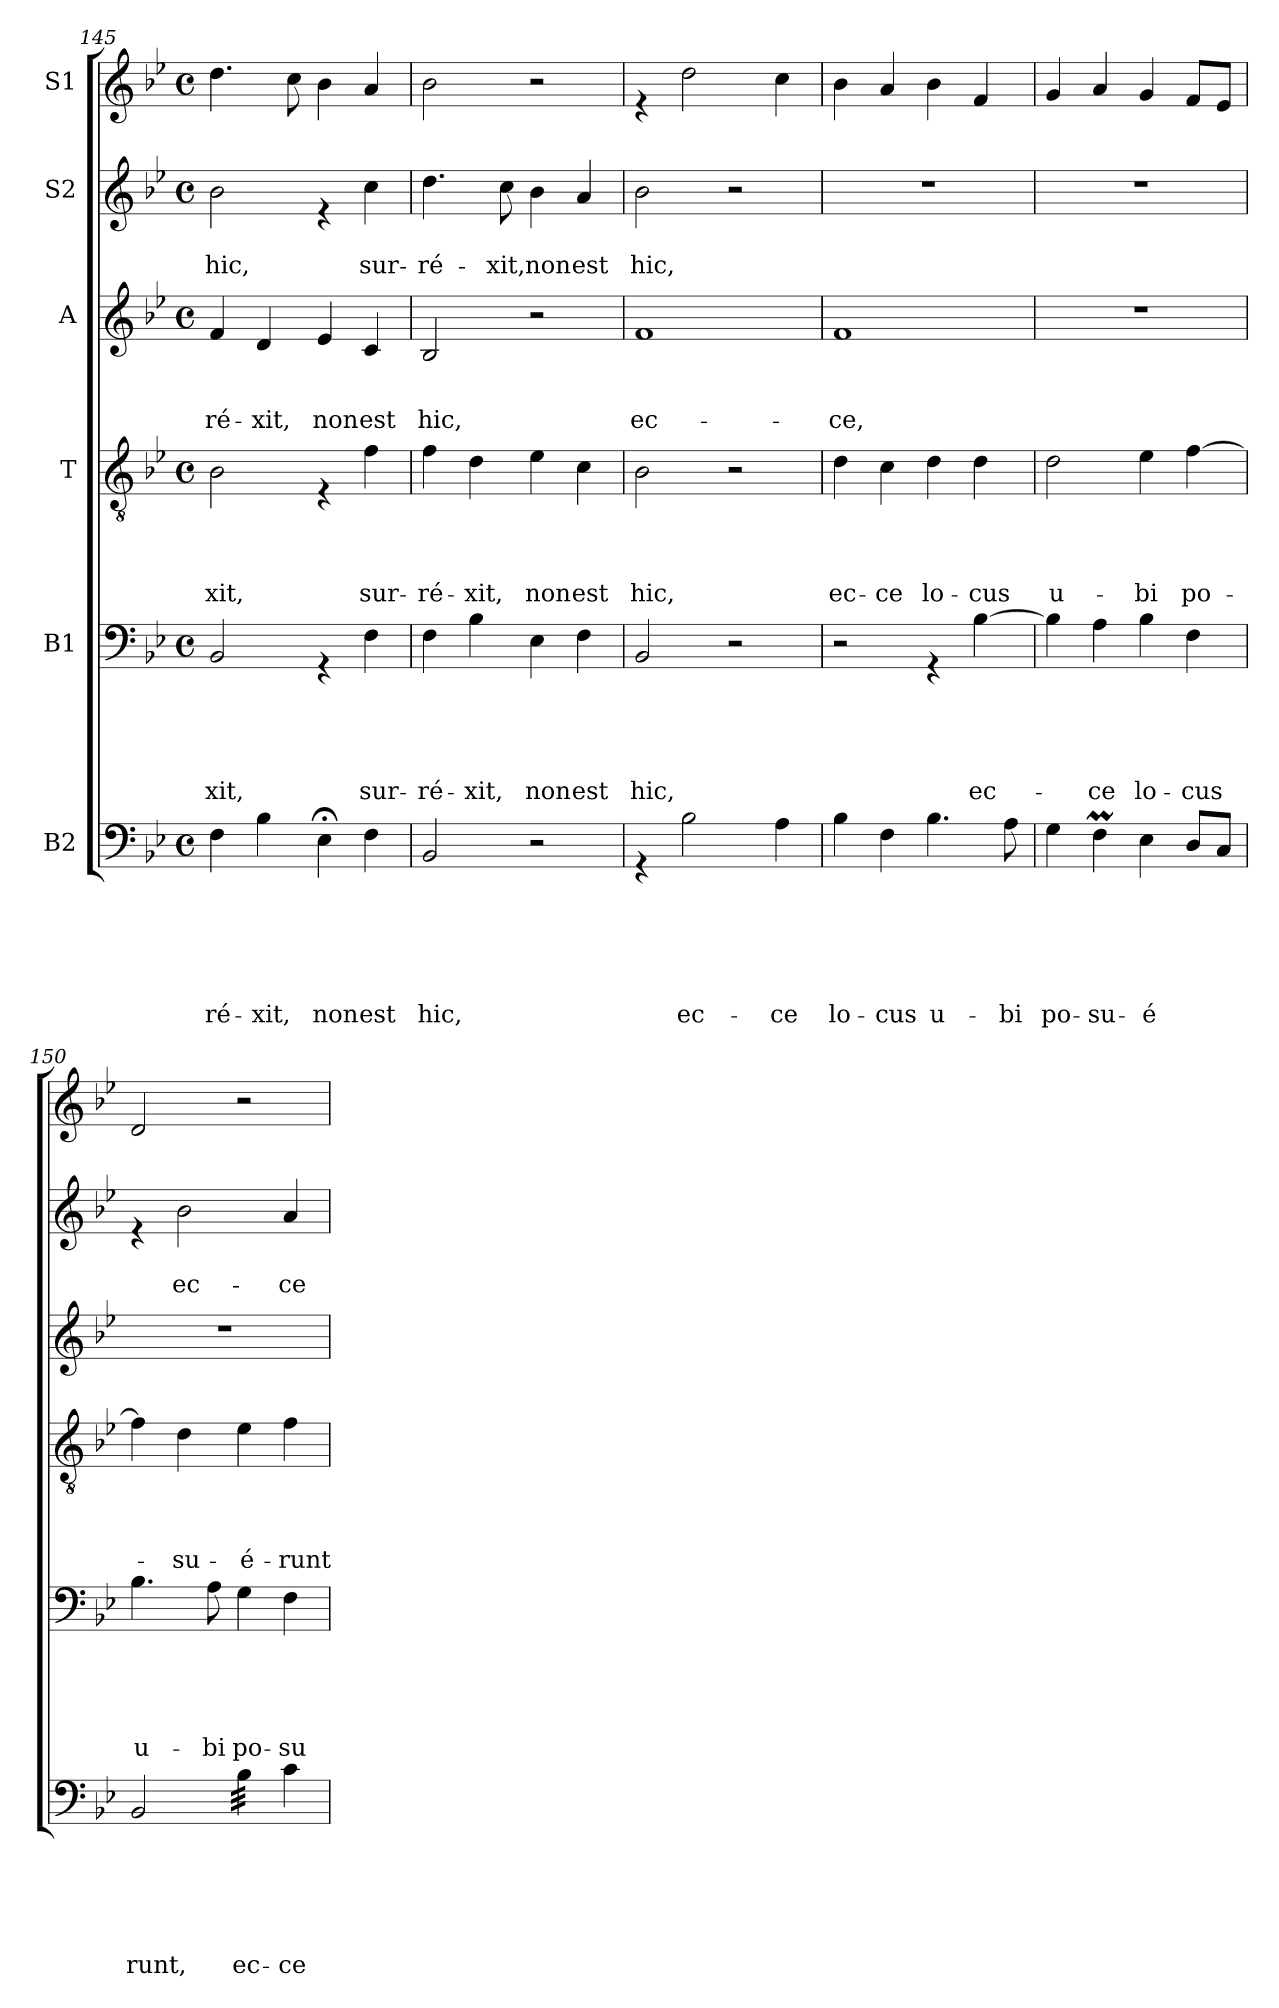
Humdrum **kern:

**kern	**text	**text	**text	**text	**text	**text	**kern	**text	**text	**text	**text	**text	**kern	**text	**text	**text	**text	**kern	**text	**text	**text	**kern	**text	**text	**kern
*part6	*part6	*part6	*part6	*part6	*part6	*part6	*part5	*part5	*part5	*part5	*part5	*part5	*part4	*part4	*part4	*part4	*part4	*part3	*part3	*part3	*part3	*part2	*part2	*part2	*part1
*staff6	*staff6	*staff6	*staff6	*staff6	*staff6	*staff6	*staff5	*staff5	*staff5	*staff5	*staff5	*staff5	*staff4	*staff4	*staff4	*staff4	*staff4	*staff3	*staff3	*staff3	*staff3	*staff2	*staff2	*staff2	*staff1
*I"B2	*	*	*	*	*	*	*I"B1	*	*	*	*	*	*I"T	*	*	*	*	*I"A	*	*	*	*I"S2	*	*	*I"S1
*clefF4	*	*	*	*	*	*	*clefF4	*	*	*	*	*	*clefGv2	*	*	*	*	*clefG2	*	*	*	*clefG2	*	*	*clefG2
*k[b-e-]	*	*	*	*	*	*	*k[b-e-]	*	*	*	*	*	*k[b-e-]	*	*	*	*	*k[b-e-]	*	*	*	*k[b-e-]	*	*	*k[b-e-]
*B-:	*	*	*	*	*	*	*B-:	*	*	*	*	*	*B-:	*	*	*	*	*B-:	*	*	*	*B-:	*	*	*B-:
*M4/4	*	*	*	*	*	*	*M4/4	*	*	*	*	*	*M4/4	*	*	*	*	*M4/4	*	*	*	*M4/4	*	*	*M4/4
*met(c)	*	*	*	*	*	*	*met(c)	*	*	*	*	*	*met(c)	*	*	*	*	*met(c)	*	*	*	*met(c)	*	*	*met(c)
=145	=145	=145	=145	=145	=145	=145	=145	=145	=145	=145	=145	=145	=145	=145	=145	=145	=145	=145	=145	=145	=145	=145	=145	=145	=145
!	!	!	!	!	!	!LO:LY:b	!	!	!	!	!	!LO:LY:b	!	!	!	!	!LO:LY:b	!	!	!	!LO:LY:b	!	!	!LO:LY:b	!
4F\	.	.	.	.	.	-ré-	2BB-/	.	.	.	.	xit,	2B-\	.	.	.	-xit,	4f/	.	.	-ré-	2b-\	.	hic,	4.dd\
!	!	!	!	!	!	!LO:LY:b	!	!	!	!	!	!	!	!	!	!	!	!	!	!	!LO:LY:b	!	!	!	!
4B-\	.	.	.	.	.	-xit,	.	.	.	.	.	.	.	.	.	.	.	4d/	.	.	-xit,	.	.	.	.
.	.	.	.	.	.	.	.	.	.	.	.	.	.	.	.	.	.	.	.	.	.	.	.	.	8cc\
!	!	!	!	!	!	!LO:LY:b	!	!	!	!	!	!	!	!	!	!	!	!	!	!	!LO:LY:b	!	!	!	!
4E-;<\	.	.	.	.	.	non	4rGG	.	.	.	.	.	4rE	.	.	.	.	4e-/	.	.	non	4re	.	.	4b-\
!	!	!	!	!	!	!LO:LY:b	!	!	!	!	!	!LO:LY:b	!	!	!	!	!LO:LY:b	!	!	!	!LO:LY:b	!	!	!LO:LY:b	!
4F\	.	.	.	.	.	est	4F\	.	.	.	.	sur-	4f\	.	.	.	sur-	4c/	.	.	est	4cc\	.	sur-	4a/
=146	=146	=146	=146	=146	=146	=146	=146	=146	=146	=146	=146	=146	=146	=146	=146	=146	=146	=146	=146	=146	=146	=146	=146	=146	=146
!	!	!	!	!	!	!LO:LY:b	!	!	!	!	!	!LO:LY:b	!	!	!	!	!LO:LY:b	!	!	!	!LO:LY:b	!	!	!LO:LY:b	!
2BB-/	.	.	.	.	.	hic,	4F\	.	.	.	.	-ré-	4f\	.	.	.	-ré-	2B-/	.	.	hic,	4.dd\	.	-ré-	2b-\
!	!	!	!	!	!	!	!	!	!	!	!	!LO:LY:b	!	!	!	!	!LO:LY:b	!	!	!	!	!	!	!	!
.	.	.	.	.	.	.	4B-\	.	.	.	.	-xit,	4d\	.	.	.	-xit,	.	.	.	.	.	.	.	.
!	!	!	!	!	!	!	!	!	!	!	!	!	!	!	!	!	!	!	!	!	!	!	!	!LO:LY:b	!
.	.	.	.	.	.	.	.	.	.	.	.	.	.	.	.	.	.	.	.	.	.	8cc\	.	-xit,	.
!	!	!	!	!	!	!	!	!	!	!	!	!LO:LY:b	!	!	!	!	!LO:LY:b	!	!	!	!	!	!	!LO:LY:b	!
2r	.	.	.	.	.	.	4E-\	.	.	.	.	non	4e-\	.	.	.	non	2r	.	.	.	4b-\	.	non	2r
!	!	!	!	!	!	!	!	!	!	!	!	!LO:LY:b	!	!	!	!	!LO:LY:b	!	!	!	!	!	!	!LO:LY:b	!
.	.	.	.	.	.	.	4F\	.	.	.	.	est	4c\	.	.	.	est	.	.	.	.	4a/	.	est	.
!!LO:LB:g=z
=147	=147	=147	=147	=147	=147	=147	=147	=147	=147	=147	=147	=147	=147	=147	=147	=147	=147	=147	=147	=147	=147	=147	=147	=147	=147
!	!	!	!	!	!	!	!	!	!	!	!	!LO:LY:b	!	!	!	!	!LO:LY:b	!	!	!	!LO:LY:b	!	!	!LO:LY:b	!
4rGG	.	.	.	.	.	.	2BB-/	.	.	.	.	hic,	2B-\	.	.	.	hic,	1f	.	.	ec-	2b-\	.	hic,	4re
!	!	!	!	!	!	!LO:LY:b	!	!	!	!	!	!	!	!	!	!	!	!	!	!	!	!	!	!	!
2B-\	.	.	.	.	.	ec-	.	.	.	.	.	.	.	.	.	.	.	.	.	.	.	.	.	.	2dd\
.	.	.	.	.	.	.	2r	.	.	.	.	.	2r	.	.	.	.	.	.	.	.	2r	.	.	.
!	!	!	!	!	!	!LO:LY:b	!	!	!	!	!	!	!	!	!	!	!	!	!	!	!	!	!	!	!
4A\	.	.	.	.	.	-ce	.	.	.	.	.	.	.	.	.	.	.	.	.	.	.	.	.	.	4cc\
=148	=148	=148	=148	=148	=148	=148	=148	=148	=148	=148	=148	=148	=148	=148	=148	=148	=148	=148	=148	=148	=148	=148	=148	=148	=148
!	!	!	!	!	!	!LO:LY:b	!	!	!	!	!	!	!	!	!	!	!LO:LY:b	!	!	!	!LO:LY:b	!	!	!	!
4B-\	.	.	.	.	.	lo-	2r	.	.	.	.	.	4d\	.	.	.	ec-	1f	.	.	-ce,	1r	.	.	4b-\
!	!	!	!	!	!	!LO:LY:b	!	!	!	!	!	!	!	!	!	!	!LO:LY:b	!	!	!	!	!	!	!	!
4F\	.	.	.	.	.	-cus	.	.	.	.	.	.	4c\	.	.	.	-ce	.	.	.	.	.	.	.	4a/
!	!	!	!	!	!	!LO:LY:b	!	!	!	!	!	!	!	!	!	!	!LO:LY:b	!	!	!	!	!	!	!	!
4.B-\	.	.	.	.	.	u-	4rGG	.	.	.	.	.	4d\	.	.	.	lo-	.	.	.	.	.	.	.	4b-\
!	!	!	!	!	!	!	!	!	!	!	!	!LO:LY:b	!	!	!	!	!LO:LY:b	!	!	!	!	!	!	!	!
.	.	.	.	.	.	.	[>4B-\	.	.	.	.	ec-	4d\	.	.	.	-cus	.	.	.	.	.	.	.	4f/
!	!	!	!	!	!	!LO:LY:b	!	!	!	!	!	!	!	!	!	!	!	!	!	!	!	!	!	!	!
8A\	.	.	.	.	.	-bi	.	.	.	.	.	.	.	.	.	.	.	.	.	.	.	.	.	.	.
=149	=149	=149	=149	=149	=149	=149	=149	=149	=149	=149	=149	=149	=149	=149	=149	=149	=149	=149	=149	=149	=149	=149	=149	=149	=149
!	!	!	!	!	!	!LO:LY:b	!	!	!	!	!	!	!	!	!	!	!LO:LY:b	!	!	!	!	!	!	!	!
4G\	.	.	.	.	.	po-	4B-\]	.	.	.	.	.	2d\	.	.	.	u-	1r	.	.	.	1r	.	.	4g/
!	!	!	!	!	!	!LO:LY:b	!	!	!	!	!	!LO:LY:b	!	!	!	!	!	!	!	!	!	!	!	!	!
4FM\	.	.	.	.	.	-su-	4A\	.	.	.	.	-ce	.	.	.	.	.	.	.	.	.	.	.	.	4a/
!	!	!	!	!	!	!LO:LY:b	!	!	!	!	!	!LO:LY:b	!	!	!	!	!LO:LY:b	!	!	!	!	!	!	!	!
4E-\	.	.	.	.	.	-é	4B-\	.	.	.	.	lo-	4e-\	.	.	.	-bi	.	.	.	.	.	.	.	4g/
!	!	!	!	!	!	!	!	!	!	!	!	!LO:LY:b	!	!	!	!	!LO:LY:b	!	!	!	!	!	!	!	!
8D/L	.	.	.	.	.	.	4F\	.	.	.	.	-cus	[>4f\	.	.	.	po-	.	.	.	.	.	.	.	8f/L
8C/J	.	.	.	.	.	.	.	.	.	.	.	.	.	.	.	.	.	.	.	.	.	.	.	.	8e-/J
=150	=150	=150	=150	=150	=150	=150	=150	=150	=150	=150	=150	=150	=150	=150	=150	=150	=150	=150	=150	=150	=150	=150	=150	=150	=150
!	!	!	!	!	!	!LO:LY:b	!	!	!	!	!	!LO:LY:b	!	!	!	!	!	!	!	!	!	!	!	!	!
2BB-/	.	.	.	.	.	runt,	4.B-\	.	.	.	.	u-	4f\]	.	.	.	.	1r	.	.	.	4re	.	.	2d/
!	!	!	!	!	!	!	!	!	!	!	!	!	!	!	!	!	!LO:LY:b	!	!	!	!	!	!	!LO:LY:b	!
.	.	.	.	.	.	.	.	.	.	.	.	.	4d\	.	.	.	-su-	.	.	.	.	2b-\	.	ec-	.
!	!	!	!	!	!	!	!	!	!	!	!	!LO:LY:b	!	!	!	!	!	!	!	!	!	!	!	!	!
.	.	.	.	.	.	.	8A\	.	.	.	.	-bi	.	.	.	.	.	.	.	.	.	.	.	.	.
!	!	!	!	!	!	!LO:LY:b	!	!	!	!	!	!LO:LY:b	!	!	!	!	!LO:LY:b	!	!	!	!	!	!	!	!
*tremolo	*	*	*	*	*	*	*	*	*	*	*	*	*	*	*	*	*	*	*	*	*	*	*	*	*
32B-\LLL	.	.	.	.	.	ec-	4G\	.	.	.	.	po-	4e-\	.	.	.	-é-	.	.	.	.	.	.	.	2r
32B-\	.	.	.	.	.	.	.	.	.	.	.	.	.	.	.	.	.	.	.	.	.	.	.	.	.
32B-\	.	.	.	.	.	.	.	.	.	.	.	.	.	.	.	.	.	.	.	.	.	.	.	.	.
32B-\	.	.	.	.	.	.	.	.	.	.	.	.	.	.	.	.	.	.	.	.	.	.	.	.	.
32B-\	.	.	.	.	.	.	.	.	.	.	.	.	.	.	.	.	.	.	.	.	.	.	.	.	.
32B-\	.	.	.	.	.	.	.	.	.	.	.	.	.	.	.	.	.	.	.	.	.	.	.	.	.
32B-\	.	.	.	.	.	.	.	.	.	.	.	.	.	.	.	.	.	.	.	.	.	.	.	.	.
32B-\JJJ	.	.	.	.	.	.	.	.	.	.	.	.	.	.	.	.	.	.	.	.	.	.	.	.	.
*Xtremolo	*	*	*	*	*	*	*	*	*	*	*	*	*	*	*	*	*	*	*	*	*	*	*	*	*
!	!	!	!	!	!	!LO:LY:b	!	!	!	!	!	!LO:LY:b	!	!	!	!	!LO:LY:b	!	!	!	!	!	!	!LO:LY:b	!
4c\	.	.	.	.	.	-ce	4F\	.	.	.	.	-su-	4f\	.	.	.	-runt-	.	.	.	.	4a/	.	-ce	.
=	=	=	=	=	=	=	=	=	=	=	=	=	=	=	=	=	=	=	=	=	=	=	=	=	=
*-	*-	*-	*-	*-	*-	*-	*-	*-	*-	*-	*-	*-	*-	*-	*-	*-	*-	*-	*-	*-	*-	*-	*-	*-	*-
